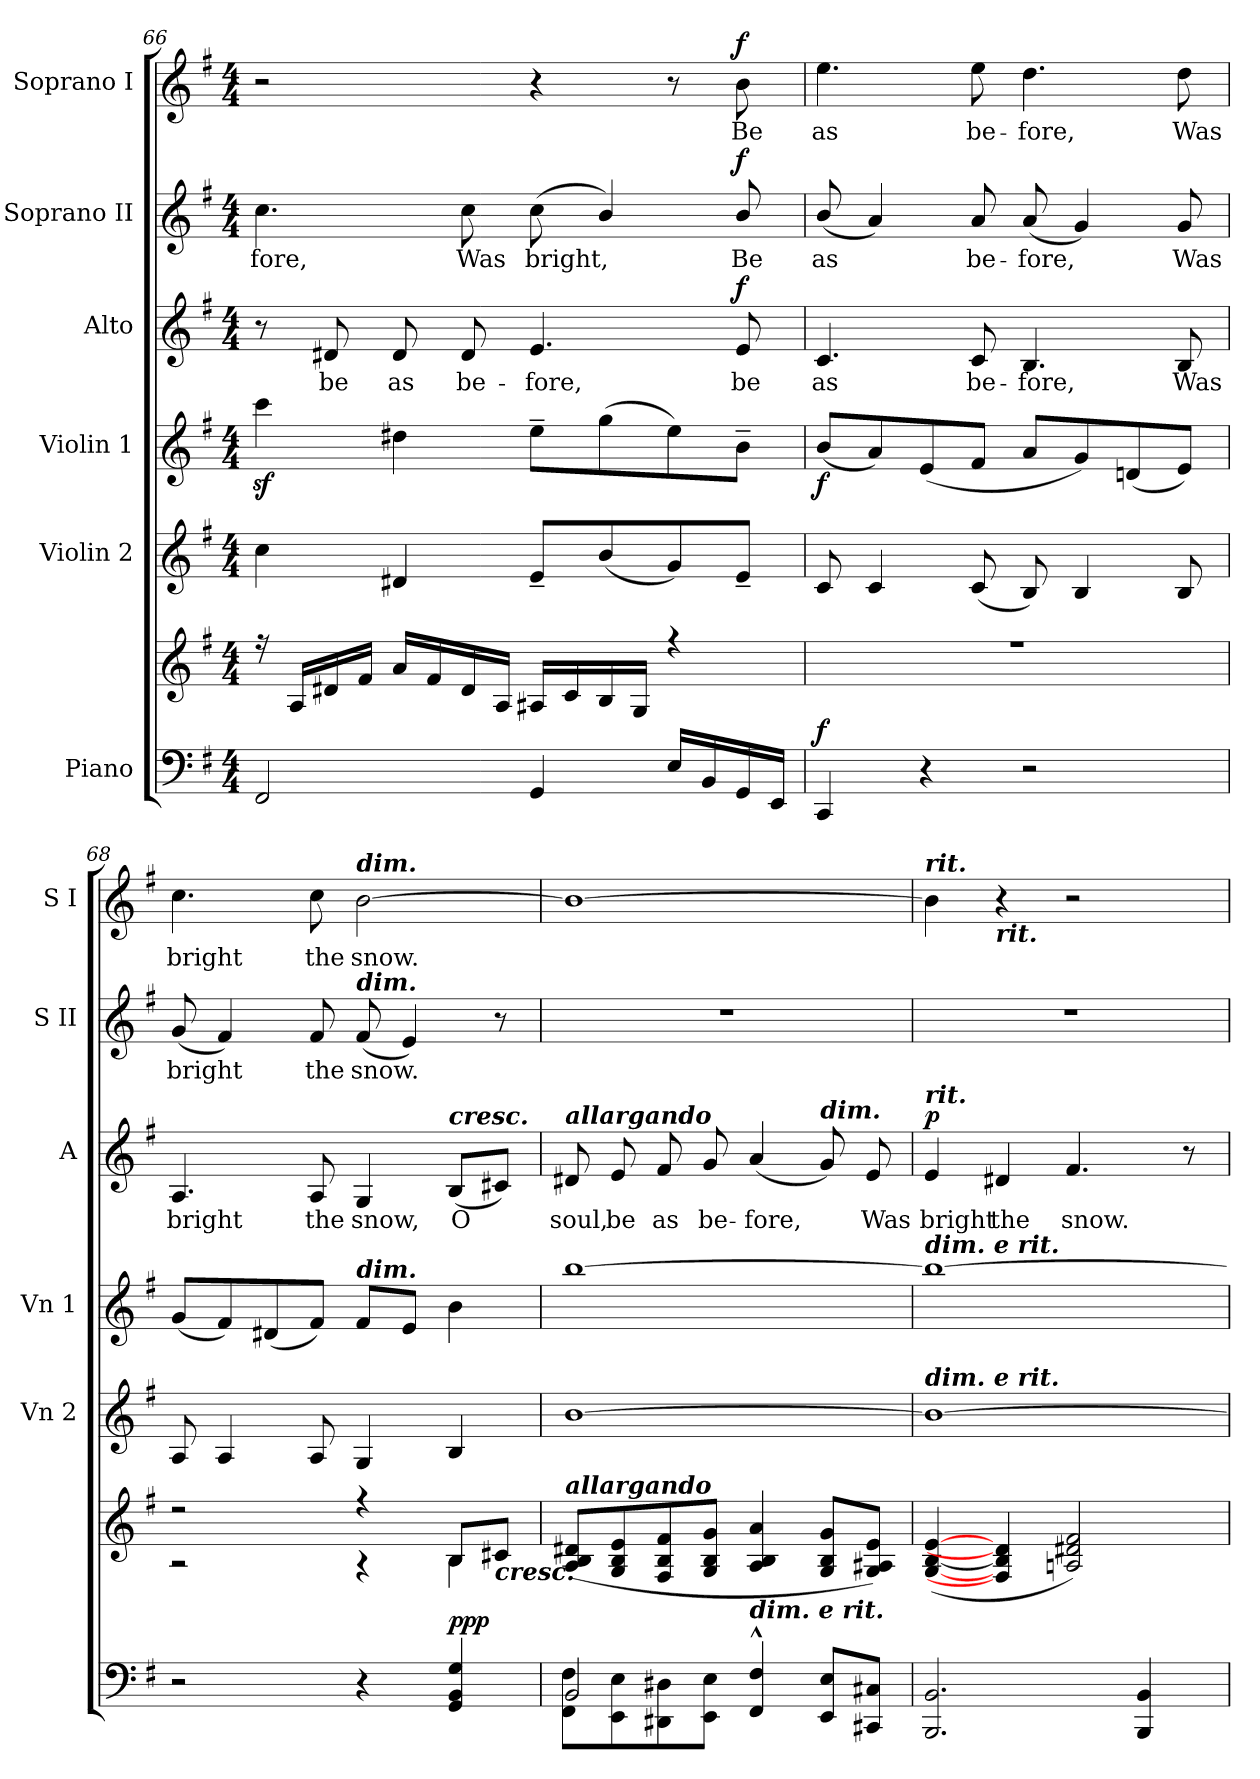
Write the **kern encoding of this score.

**kern	**kern	**dynam	**kern	**kern	**dynam	**kern	**text	**dynam	**kern	**text	**dynam	**kern	**text	**dynam
*part6	*part6	*part6	*part5	*part4	*part4	*part3	*part3	*part3	*part2	*part2	*part2	*part1	*part1	*part1
*staff7	*staff6	*staff6/7	*staff5	*staff4	*staff4	*staff3	*staff3	*staff3	*staff2	*staff2	*staff2	*staff1	*staff1	*staff1
*I"Piano	*	*	*I"Violin 2	*I"Violin 1	*	*I"Alto	*	*	*I"Soprano II	*	*	*I"Soprano I	*	*
*	*	*	*I'Vn 2	*I'Vn 1	*	*I'A	*	*	*I'S II	*	*	*I'S I	*	*
!!LO:LB:g=z
*clefF4	*clefG2	*	*clefG2	*clefG2	*	*clefG2	*	*	*clefG2	*	*	*clefG2	*	*
*k[f#]	*k[f#]	*	*k[f#]	*k[f#]	*	*k[f#]	*	*	*k[f#]	*	*	*k[f#]	*	*
*G:	*G:	*	*G:	*G:	*	*G:	*	*	*G:	*	*	*G:	*	*
*M4/4	*M4/4	*	*M4/4	*M4/4	*	*M4/4	*	*	*M4/4	*	*	*M4/4	*	*
=66	=66	=66	=66	=66	=66	=66	=66	=66	=66	=66	=66	=66	=66	=66
*	*^	*	*	*	*	*	*	*	*	*	*	*	*	*
!	!	!	!	!	!	!	!	!	!	!	!LO:LY:b	!	!	!	!
2FF#	16r	1ryy	.	4cc	4cccz<	.	8r	.	.	4.cc	-fore,	.	2r	.	.
.	16ALL	.	.	.	.	.	.	.	.	.	.	.	.	.	.
!	!	!	!	!	!	!	!	!LO:LY:b	!	!	!	!	!	!	!
.	16d#X	.	.	.	.	.	8d#X	be	.	.	.	.	.	.	.
.	16f#JJ	.	.	.	.	.	.	.	.	.	.	.	.	.	.
!	!	!	!	!	!	!	!	!LO:LY:b	!	!	!	!	!	!	!
.	16aLL	.	.	4d#X	4dd#X	.	8d#	as	.	.	.	.	.	.	.
.	16f#	.	.	.	.	.	.	.	.	.	.	.	.	.	.
!	!	!	!	!	!	!	!	!LO:LY:b	!	!	!LO:LY:b	!	!	!	!
.	16d#	.	.	.	.	.	8d#	be-	.	8cc	Was	.	.	.	.
.	16AJJ	.	.	.	.	.	.	.	.	.	.	.	.	.	.
!	!	!	!	!	!	!	!	!LO:LY:b	!	!	!LO:LY:b	!	!	!	!
4GG	16A#XLL	.	.	8e~L	8ee~L	.	4.e	-fore,	.	(<8cc	bright,	.	4r	.	.
.	16c	.	.	.	.	.	.	.	.	.	.	.	.	.	.
.	16B	.	.	(<8b	(>8gg	.	.	.	.	4b/)	.	.	.	.	.
.	16GJJ	.	.	.	.	.	.	.	.	.	.	.	.	.	.
16ELL	4r	.	.	8g)	8ee)	.	.	.	.	.	.	.	8r	.	.
16BB	.	.	.	.	.	.	.	.	.	.	.	.	.	.	.
!	!	!	!	!	!	!	!	!LO:LY:b	!LO:DY:b	!	!LO:LY:b	!LO:DY:b	!	!LO:LY:b	!LO:DY:b
16GG	.	.	.	8e~J	8b~J	.	8e	be	f	8b/	Be	f	8b	Be	f
16EEJJ	.	.	.	.	.	.	.	.	.	.	.	.	.	.	.
=67	=67	=67	=67	=67	=67	=67	=67	=67	=67	=67	=67	=67	=67	=67	=67
!	!	!	!LO:DY:a=2	!	!	!LO:DY:b	!	!LO:LY:b	!	!	!LO:LY:b	!	!	!LO:LY:b	!
4CC	1r	1ryy	f	8c	(<8bL	f	4.c	as	.	(<8b/	as	.	4.ee	as	.
.	.	.	.	4c	8a)	.	.	.	.	4a)	.	.	.	.	.
4r	.	.	.	.	(<8e	.	.	.	.	.	.	.	.	.	.
!	!	!	!	!	!	!	!	!LO:LY:b	!	!	!LO:LY:b	!	!	!LO:LY:b	!
.	.	.	.	(<8c	8f#J	.	8c	be-	.	8a	be-	.	8ee	be-	.
!	!	!	!	!	!	!	!	!LO:LY:b	!	!	!LO:LY:b	!	!	!LO:LY:b	!
2r	.	.	.	8B)	8aL	.	4.B	-fore,	.	(<8a	-fore,	.	4.dd	-fore,	.
.	.	.	.	4B	8g)	.	.	.	.	4g)	.	.	.	.	.
.	.	.	.	.	(<8dn	.	.	.	.	.	.	.	.	.	.
!	!	!	!	!	!	!	!	!LO:LY:b	!	!	!LO:LY:b	!	!	!LO:LY:b	!
.	.	.	.	8B	8eJ)	.	8B	Was	.	8g	Was	.	8dd	Was	.
=68	=68	=68	=68	=68	=68	=68	=68	=68	=68	=68	=68	=68	=68	=68	=68
!	!	!	!	!	!	!	!	!LO:LY:b	!	!	!LO:LY:b	!	!	!LO:LY:b	!
2r	2r	2r	.	8A	(<8gL	.	4.A	bright	.	(<8g	bright	.	4.cc	bright	.
.	.	.	.	4A	8f#)	.	.	.	.	4f#)	.	.	.	.	.
.	.	.	.	.	(<8d#X	.	.	.	.	.	.	.	.	.	.
!	!	!	!	!	!	!	!	!LO:LY:b	!	!	!LO:LY:b	!	!	!LO:LY:b	!
.	.	.	.	8A	8f#J)	.	8A	the	.	8f#	the	.	8cc	the	.
!	!	!	!	!	!	!	!	!	!	!	!	!	!LO:TX:a:Bi:t=dim.	!	!
!	!	!	!	!	!	!	!	!	!	!LO:TX:a:Bi:t=dim.	!	!	!	!	!
!	!	!	!	!	!LO:TX:a:Bi:t=dim.	!	!	!	!	!	!	!	!	!	!
!	!	!	!	!	!	!	!	!LO:LY:b	!	!	!LO:LY:b	!	!	!LO:LY:b	!
4r	4r	4r	.	4G	8f#L	.	4G	snow,	.	(<8f#	snow.	.	[2b	snow.	.
.	.	.	.	.	8eJ	.	.	.	.	4e)	.	.	.	.	.
!	!	!	!	!	!	!	!LO:TX:a:Bi:t=cresc.	!	!	!	!	!	!	!	!
!	!	!	!LO:DY:a=2	!	!	!	!	!LO:LY:b	!	!	!	!	!	!	!
!	!	!	!LO:DY:n=1:b	!	!	!	!	!	!	!	!	!	!	!	!
!	!	!	!LO:DY:n=2:b	!	!	!	!	!	!	!	!	!	!	!	!
4GG 4BB 4G	8BL	4B\	p p p	4B	4b	.	(<8BL	O	.	.	.	.	.	.	.
!	!LO:TX:b:Bi:t=cresc.	!	!	!	!	!	!	!	!	!	!	!	!	!	!
.	8c#XJ	.	.	.	.	.	8c#XJ)	.	.	8r	.	.	.	.	.
!!LO:LB:g=z
=69	=69	=69	=69	=69	=69	=69	=69	=69	=69	=69	=69	=69	=69	=69	=69
*^	*	*	*	*	*	*	*	*	*	*	*	*	*	*	*
!	!	!	!	!	!	!	!	!LO:TX:a:Bi:t=allargando	!	!	!	!	!	!	!	!
!	!	!LO:TX:a:Bi:t=allargando	!	!	!	!	!	!	!	!	!	!	!	!	!	!
!	!	!	!	!	!	!	!	!	!LO:LY:b	!	!	!	!	!	!	!
2BB/	8FF#\ 8F#\L	(>8A/ 8B/ 8d#X/L	2ryy	.	[1b	[1bb	.	8d#X	soul,	.	1r	.	.	1b_	.	.
!	!	!	!	!	!	!	!	!	!LO:LY:b	!	!	!	!	!	!	!
.	8EE\ 8E\	8G/ 8B/ 8e/	.	.	.	.	.	8e	be	.	.	.	.	.	.	.
!	!	!	!	!	!	!	!	!	!LO:LY:b	!	!	!	!	!	!	!
.	8DD#X\ 8D#X\	8F#/ 8B/ 8f#/	.	.	.	.	.	8f#	as	.	.	.	.	.	.	.
!	!	!	!	!	!	!	!	!	!LO:LY:b	!	!	!	!	!	!	!
.	8EE\ 8E\J	8G/ 8B/ 8g/J	.	.	.	.	.	8g	be-	.	.	.	.	.	.	.
!LO:TX:a:Bi:t=dim. e rit.	!	!	!	!	!	!	!	!	!	!	!	!	!	!	!	!
!	!	!	!	!	!	!	!	!	!LO:LY:b	!	!	!	!	!	!	!
4FF#/^^ 4F#/^^	2ryy	4A/ 4B/ 4a/	2ryy	.	.	.	.	(<4a	-fore,	.	.	.	.	.	.	.
!	!	!	!	!	!	!	!	!LO:TX:a:Bi:t=dim.	!	!	!	!	!	!	!	!
8EE/ 8E/L	.	8G/ 8B/ 8g/L	.	.	.	.	.	8g)	.	.	.	.	.	.	.	.
!	!	!	!	!	!	!	!	!	!LO:LY:b	!	!	!	!	!	!	!
8CC#X\ 8C#X\J	.	8G/ 8A#X/ 8e/J)	.	.	.	.	.	8e	Was	.	.	.	.	.	.	.
=70	=70	=70	=70	=70	=70	=70	=70	=70	=70	=70	=70	=70	=70	=70	=70	=70
!	!	!	!	!	!	!	!	!	!	!	!	!	!	!LO:TX:a:Bi:t=rit.	!	!
!	!	!	!	!	!	!	!	!LO:TX:a:Bi:t=rit.	!	!	!	!	!	!	!	!
!	!	!	!	!	!	!LO:TX:a:Bi:t=dim. e rit.	!	!	!	!	!	!	!	!	!	!
!	!	!	!	!	!LO:TX:a:Bi:t=dim. e rit.	!	!	!	!	!	!	!	!	!	!	!
!	!	!	!	!	!	!	!	!	!LO:LY:b	!LO:DY:b	!	!	!	!	!	!
2.BBB/ 2.BB/	2ryy	(>[4G/ [4B/ [4e/	2ryy	.	1b_	1bb_	.	4e	bright	p	1r	.	.	4b]	.	.
!	!	!	!	!	!	!	!	!	!	!	!	!	!	!LO:TX:b:Bi:t=rit.	!	!
!	!	!	!	!	!	!	!	!	!LO:LY:b	!	!	!	!	!	!	!
.	.	4F#/] 4B/] 4d#/]	.	.	.	.	.	4d#X	the	.	.	.	.	4r	.	.
!	!	!	!	!	!	!	!	!	!LO:LY:b	!	!	!	!	!	!	!
.	2ryy	2An/ 2d#/ 2f#/)	2ryy	.	.	.	.	4.f#	snow.	.	.	.	.	2r	.	.
4BBB/ 4BB/	.	.	.	.	.	.	.	.	.	.	.	.	.	.	.	.
.	.	.	.	.	.	.	.	8r	.	.	.	.	.	.	.	.
*v	*v	*	*	*	*	*	*	*	*	*	*	*	*	*	*	*
*	*v	*v	*	*	*	*	*	*	*	*	*	*	*	*	*
=	=	=	=	=	=	=	=	=	=	=	=	=	=	=
*-	*-	*-	*-	*-	*-	*-	*-	*-	*-	*-	*-	*-	*-	*-
